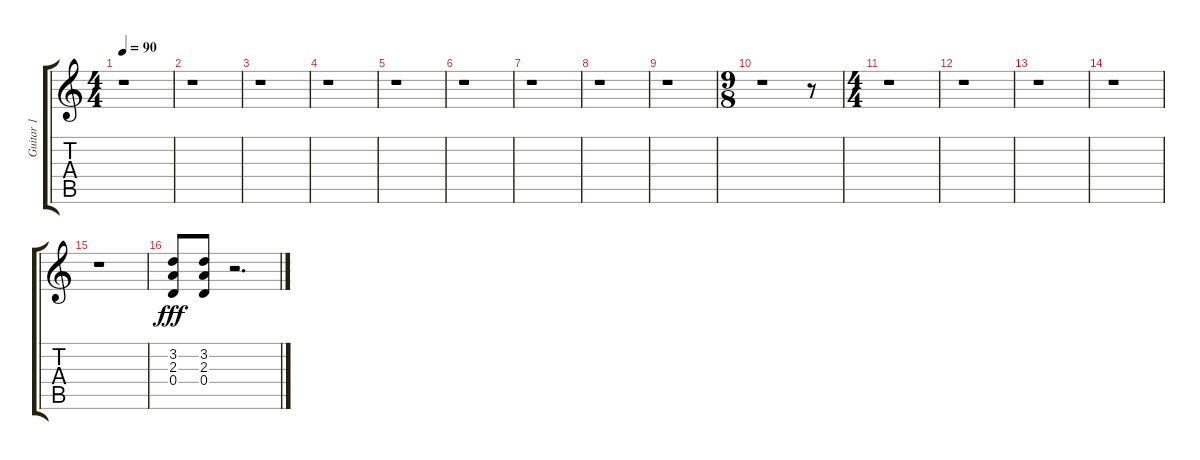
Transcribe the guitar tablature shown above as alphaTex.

\track ("Guitar 1" "Guitar 1") {instrument distortionguitar}
\staff {score tabs}
\tuning (E4 B3 G3 D3 A2 E2) {hide}
\ts (4 4)
\tempo 90
\clef g2
\ks c
r.1{dy f} |
r.1 |
r.1 |
r.1 |
r.1 |
r.1 |
r.1 |
r.1 |
r.1 |
\ts (9 8)
r.1 r.8 |
\ts (4 4)
r.1 |
r.1 |
r.1 |
r.1 |
r.1 |
(3.2 2.3 0.4).8{dy fff} (3.2 2.3 0.4).8 r.2{d}
